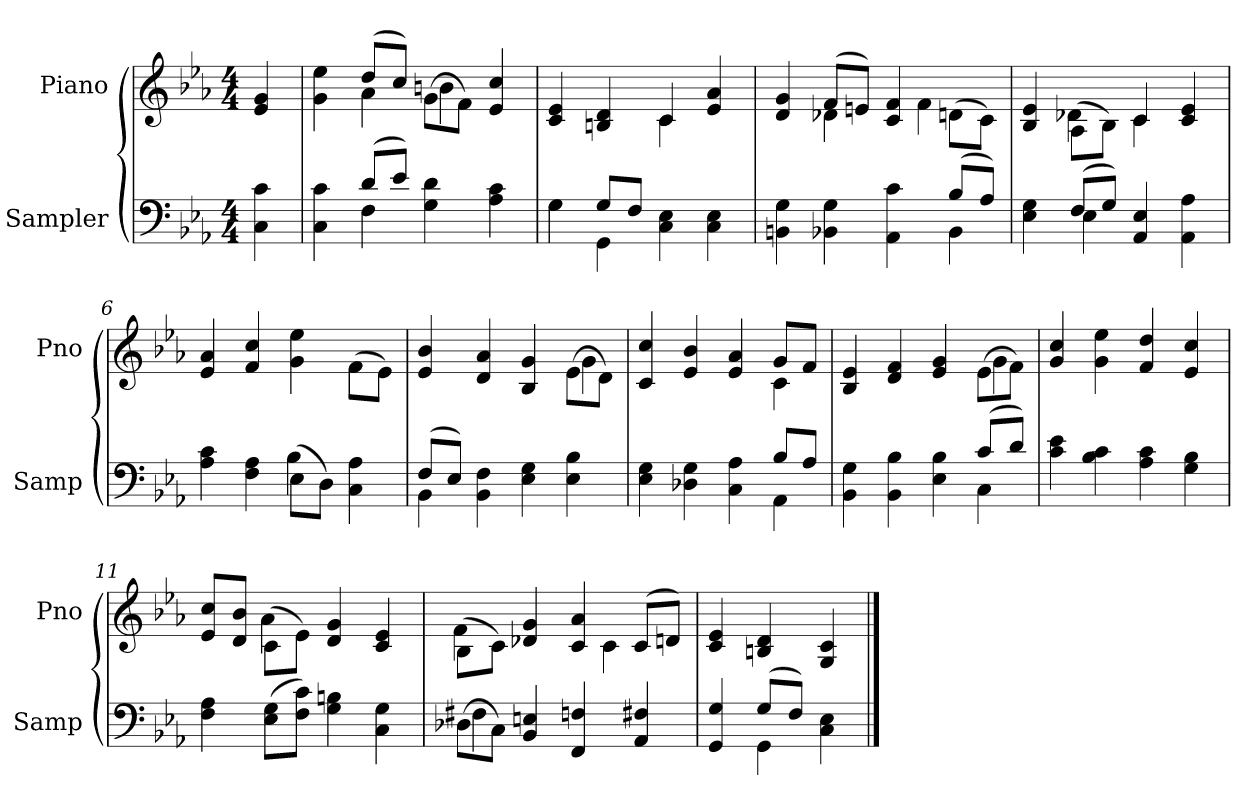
**kern	**kern
*part2	*part1
*staff2	*staff1
*I"Sampler	*I"Piano
*I'Samp	*I'Pno
*clefF4	*clefG2
*k[b-e-a-]	*k[b-e-a-]
*E-:	*E-:
*M4/4	*M4/4
=1	=1
4C 4c	4e- 4g
=2	=2
*^	*^
4C 4c	4ryy	4g 4ee-	4ryy
(8d/L	4F	(8dd/L	4a-
8e-/J)	.	8cc/J)	.
4G 4d	2ryy	(8g\L	4bn
.	.	8f\J)	.
4A- 4c	.	4e- 4cc	4ryy
=3	=3	=3	=3
4G\	4G	4c 4e-	2ryy
8G/L	4GG	4Bn 4d	.
8F/J	.	.	.
4C 4E-	2ryy	4c/	4c
4C 4E-	.	4e- 4a-	4ryy
=4	=4	=4	=4
4BBn 4G	2.ryy	4d 4g	4ryy
4BB-X 4G	.	(8f/L	4d-X
.	.	8en/J)	.
4AA- 4c	.	4c 4f	8ryy
.	.	.	4f
(8B-/L	4BB-	(8d\L	.
8A-/J)	.	8c\J)	8ryy
=5	=5	=5	=5
4E- 4G	4ryy	4B- 4e-	4ryy
(8F/L	4E-	(8A-\L	4d-X
8G/J)	.	8B-\J)	.
4AA- 4E-	2ryy	4c/	4c
4AA- 4A-	.	4c 4e-	4ryy
=6	=6	=6	=6
4A- 4c	2ryy	4e- 4a-	2.ryy
4F 4A-	.	4f 4cc	.
(8E-\L	4B-	4g 4ee-	.
8D\J)	.	.	.
4C 4A-	4ryy	(8f\L	4f
.	.	8e-\J)	.
=7	=7	=7	=7
(8F/L	4BB-	4e- 4b-	2.ryy
8E-/J)	.	.	.
4BB- 4F	2.ryy	4d 4a-	.
4E- 4G	.	4B- 4g	.
4E- 4B-	.	(8e-\L	4g
.	.	8d\J)	.
=8	=8	=8	=8
4E- 4G	2.ryy	4c 4cc	2.ryy
4D-X 4G	.	4e- 4b-	.
4C 4A-	.	4e- 4a-	.
8B-/L	4AA-	8g/L	4c
8A-/J	.	8f/J	.
=9	=9	=9	=9
4BB- 4G	2.ryy	4B- 4e-	2.ryy
4BB- 4B-	.	4d 4f	.
4E- 4B-	.	4e- 4g	.
(8c/L	4C	(8e-\L	4g
8d/J)	.	8f\J)	.
*v	*v	*	*
*	*v	*v
=10	=10
4c 4e-	4g 4cc
4B- 4c	4g 4ee-
4A- 4c	4f 4dd
4G 4B-	4e- 4cc
=11	=11
*	*^
4F 4A-	8e-/ 8cc/L	4ryy
.	8d/ 8b-/J	.
(8E-\ 8G\L	(8c\L	4a-
8F\ 8c\J)	8e-\J)	.
4G 4Bn	4d 4g	2ryy
4C 4G	4c 4e-	.
=12	=12	=12
*^	*	*
(8D-X\L	4F#	(8B-\L	4f
8C\J)	.	8c\J)	.
4BB- 4En	2.ryy	4d-X 4g	4.ryy
4FF 4F	.	4c 4a-	.
.	.	.	4c
4AA- 4F#X	.	(8c/L	.
.	.	8dn/J)	8ryy
*	*	*v	*v
=13	=13	=13
4GG 4G	4ryy	4c 4e-
(8G/L	4GG	4Bn 4d
8F/J)	.	.
4C 4E-	4ryy	4G 4c
*v	*v	*
==	==
*-	*-
